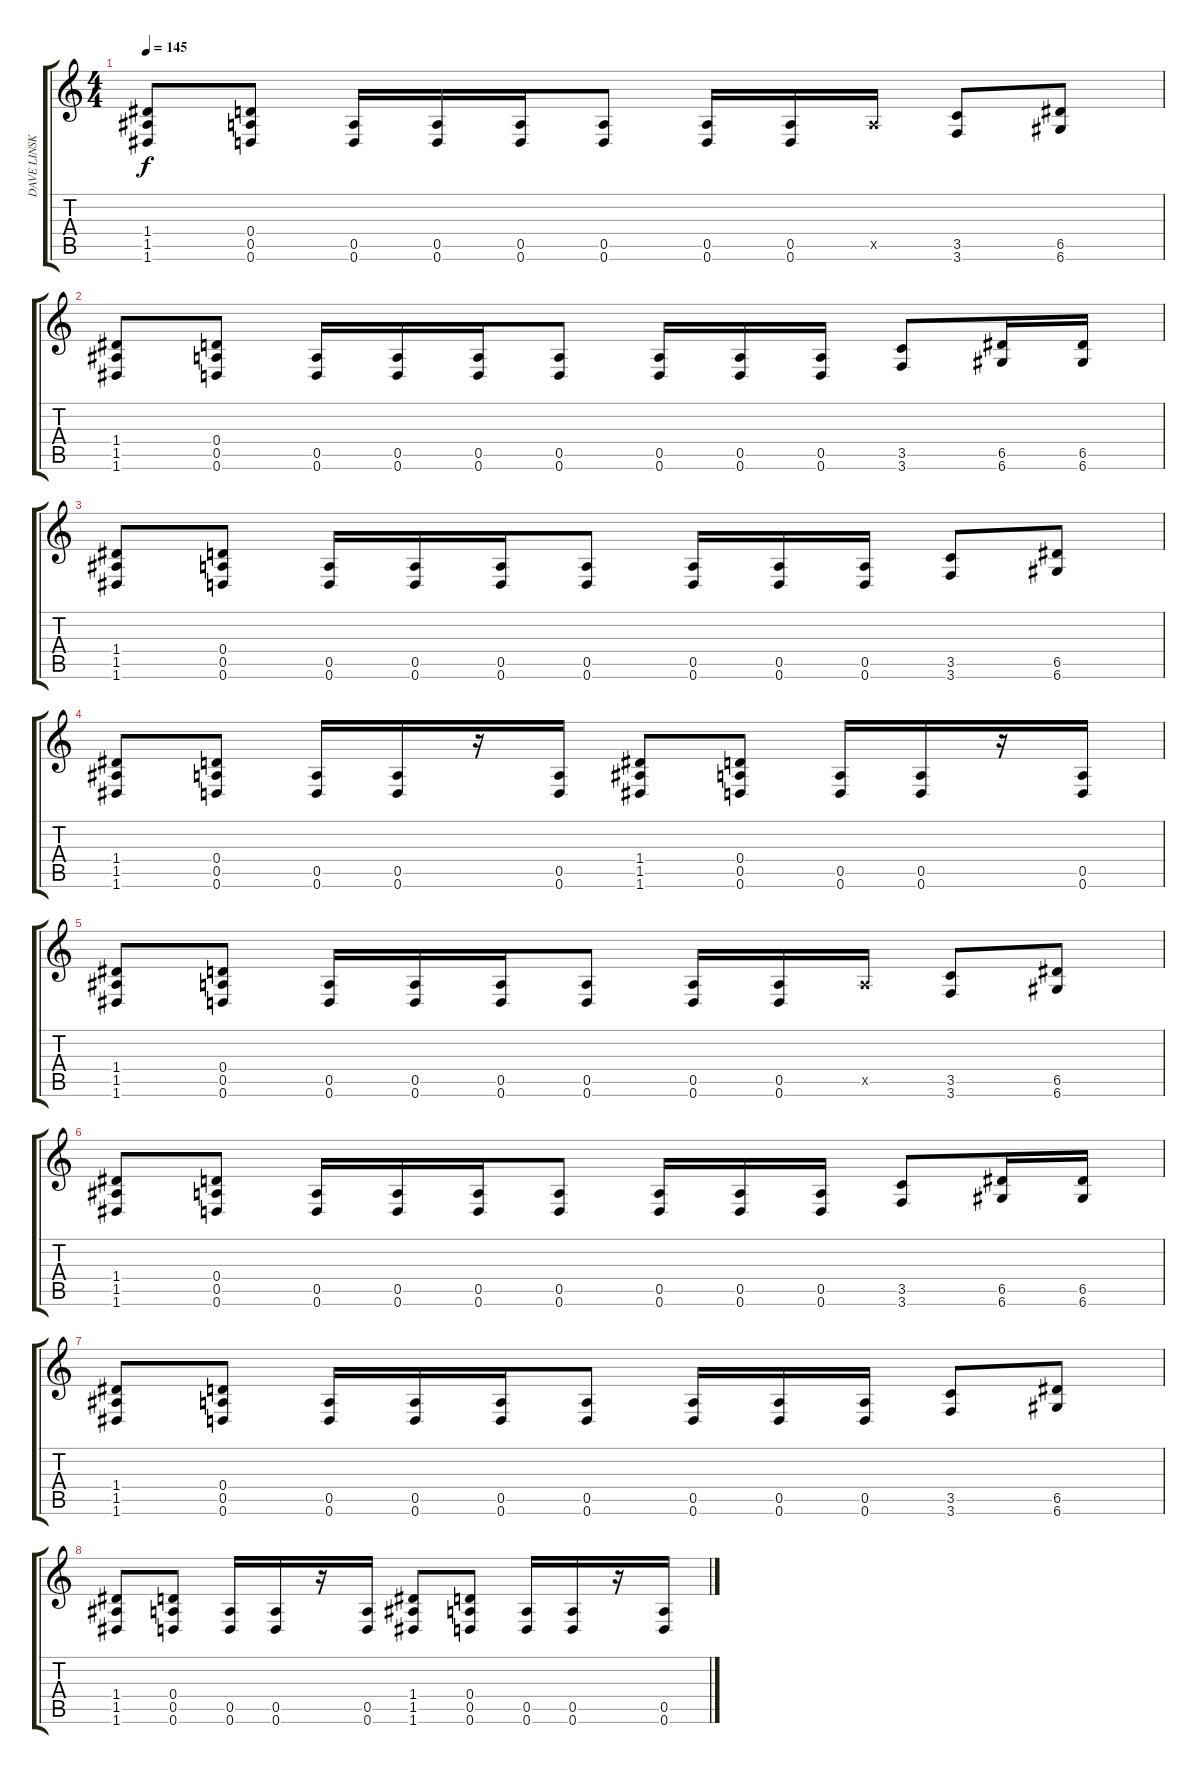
\track ("DAVE LINSK - rhythm & lead guitar" "DAVE LINSK") {instrument distortionguitar}
\staff {score tabs}
\tuning (E4 B3 G3 D3 A2 D2) {hide}
\ts (4 4)
\tempo 145
\clef g2
\ks c
(1.4 1.5 1.6).8{dy f} (0.4 0.5 0.6).8 (0.5 0.6).16 (0.5 0.6).16 (0.5 0.6).16 (0.5 0.6).8 (0.5 0.6).16 (0.5 0.6).16 0.5{x}.16 (3.5 3.6).8 (6.5 6.6).8 |
(1.4 1.5 1.6).8 (0.4 0.5 0.6).8 (0.5 0.6).16 (0.5 0.6).16 (0.5 0.6).16 (0.5 0.6).8 (0.5 0.6).16 (0.5 0.6).16 (0.5 0.6).16 (3.5 3.6).8 (6.5 6.6).16 (6.5 6.6).16 |
(1.4 1.5 1.6).8 (0.4 0.5 0.6).8 (0.5 0.6).16 (0.5 0.6).16 (0.5 0.6).16 (0.5 0.6).8 (0.5 0.6).16 (0.5 0.6).16 (0.5 0.6).16 (3.5 3.6).8 (6.5 6.6).8 |
(1.4 1.5 1.6).8 (0.4 0.5 0.6).8 (0.5 0.6).16 (0.5 0.6).16 r.16 (0.5 0.6).16 (1.4 1.5 1.6).8 (0.4 0.5 0.6).8 (0.5 0.6).16 (0.5 0.6).16 r.16 (0.5 0.6).16 |
(1.4 1.5 1.6).8 (0.4 0.5 0.6).8 (0.5 0.6).16 (0.5 0.6).16 (0.5 0.6).16 (0.5 0.6).8 (0.5 0.6).16 (0.5 0.6).16 0.5{x}.16 (3.5 3.6).8 (6.5 6.6).8 |
(1.4 1.5 1.6).8 (0.4 0.5 0.6).8 (0.5 0.6).16 (0.5 0.6).16 (0.5 0.6).16 (0.5 0.6).8 (0.5 0.6).16 (0.5 0.6).16 (0.5 0.6).16 (3.5 3.6).8 (6.5 6.6).16 (6.5 6.6).16 |
(1.4 1.5 1.6).8 (0.4 0.5 0.6).8 (0.5 0.6).16 (0.5 0.6).16 (0.5 0.6).16 (0.5 0.6).8 (0.5 0.6).16 (0.5 0.6).16 (0.5 0.6).16 (3.5 3.6).8 (6.5 6.6).8 |
(1.4 1.5 1.6).8 (0.4 0.5 0.6).8 (0.5 0.6).16 (0.5 0.6).16 r.16 (0.5 0.6).16 (1.4 1.5 1.6).8 (0.4 0.5 0.6).8 (0.5 0.6).16 (0.5 0.6).16 r.16 (0.5 0.6).16
